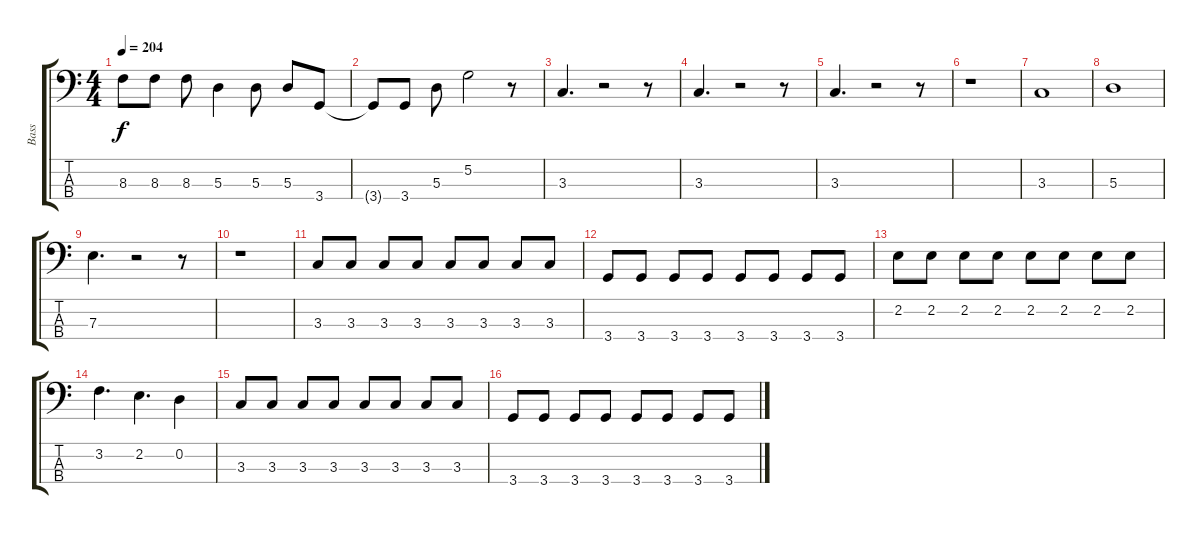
\track ("Bass" "Bass") {instrument electricbasspick}
\staff {score tabs}
\tuning (G2 D2 A1 E1) {hide}
\ts (4 4)
\tempo 204
\clef f4
\ks c
8.3.8{dy f} 8.3.8 8.3.8 5.3.4 5.3.8 5.3.8 3.4.8 |
3.4{t}.8 3.4.8 5.3.8 5.2.2 r.8 |
3.3.4{d} r.2 r.8 |
3.3.4{d} r.2 r.8 |
3.3.4{d} r.2 r.8 |
r.1 |
3.3.1 |
5.3.1 |
7.3.4{d} r.2 r.8 |
r.1 |
3.3.8 3.3.8 3.3.8 3.3.8 3.3.8 3.3.8 3.3.8 3.3.8 |
3.4.8 3.4.8 3.4.8 3.4.8 3.4.8 3.4.8 3.4.8 3.4.8 |
2.2.8 2.2.8 2.2.8 2.2.8 2.2.8 2.2.8 2.2.8 2.2.8 |
3.2.4{d} 2.2.4{d} 0.2.4 |
3.3.8 3.3.8 3.3.8 3.3.8 3.3.8 3.3.8 3.3.8 3.3.8 |
3.4.8 3.4.8 3.4.8 3.4.8 3.4.8 3.4.8 3.4.8 3.4.8
